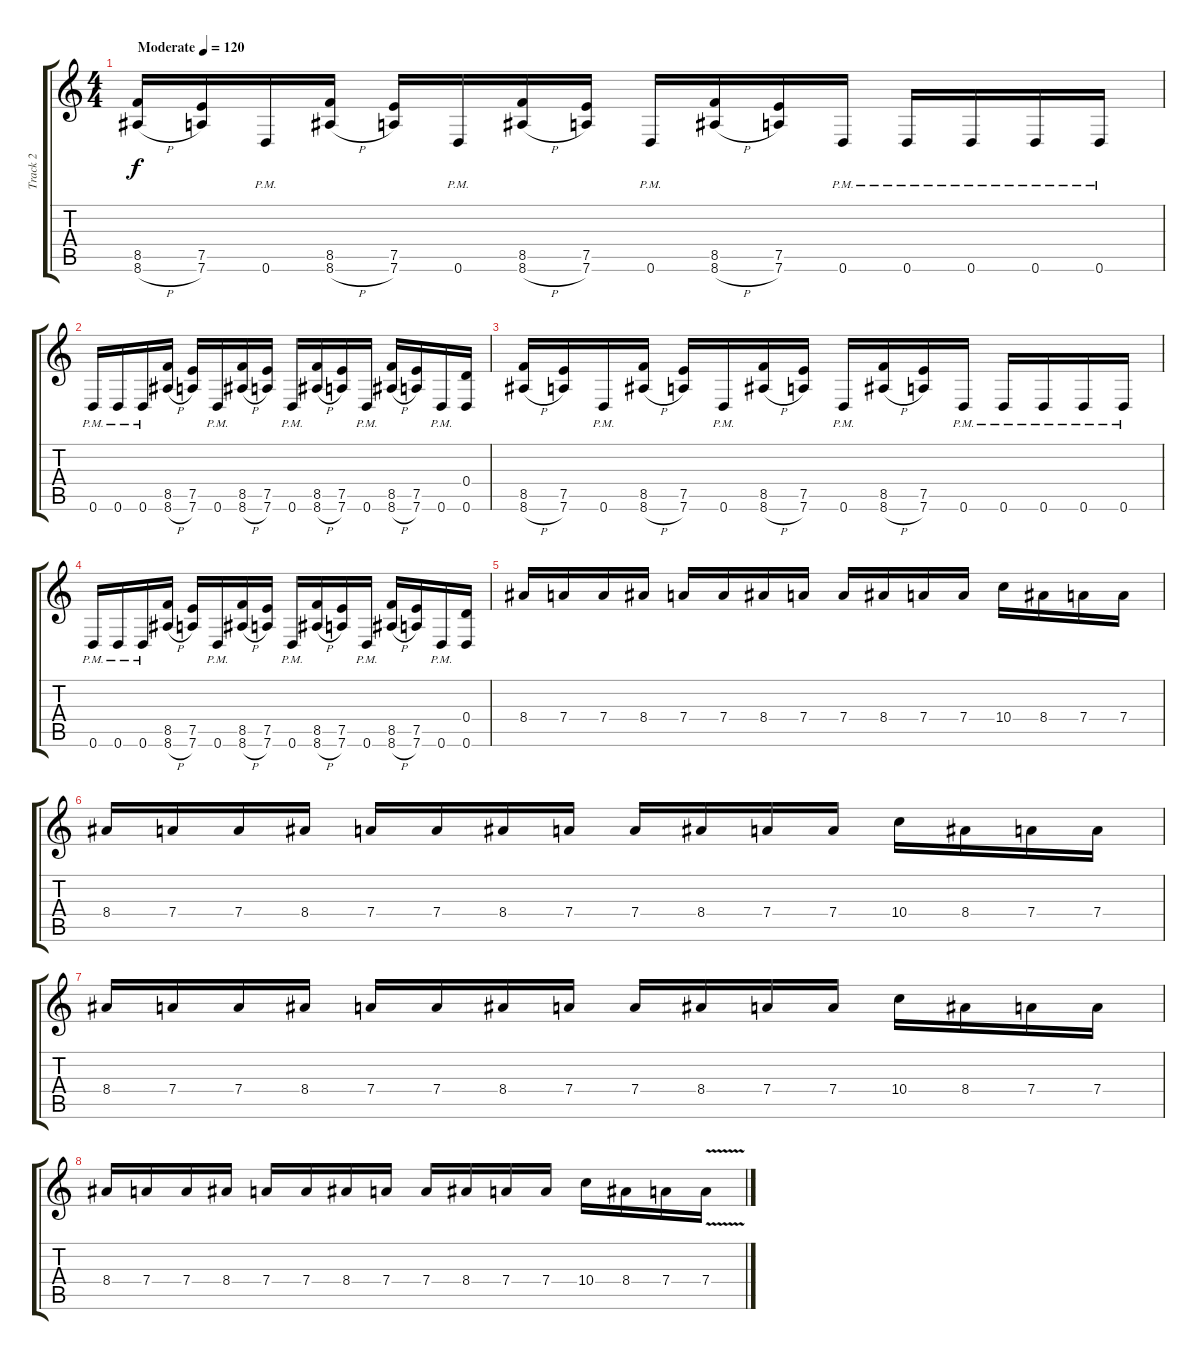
\track ("Track 2" "Track 2") {instrument overdrivenguitar}
\staff {score tabs}
\tuning (E4 B3 G3 D3 A2 D2) {hide}
\ts (4 4)
\tempo (120 "Moderate")
\clef g2
\ks c
(8.5 8.6{h}).16{dy f instrument overdrivenguitar} (7.5 7.6).16 0.6{pm}.16 (8.5 8.6{h}).16 (7.5 7.6).16 0.6{pm}.16 (8.5 8.6{h}).16 (7.5 7.6).16 0.6{pm}.16 (8.5 8.6{h}).16 (7.5 7.6).16 0.6{pm}.16 0.6{pm}.16 0.6{pm}.16 0.6{pm}.16 0.6{pm}.16 |
0.6{pm}.16 0.6{pm}.16 0.6{pm}.16 (8.5 8.6{h}).16 (7.5 7.6).16 0.6{pm}.16 (8.5 8.6{h}).16 (7.5 7.6).16 0.6{pm}.16 (8.5 8.6{h}).16 (7.5 7.6).16 0.6{pm}.16 (8.5 8.6{h}).16 (7.5 7.6).16 0.6{pm}.16 (0.4 0.6).16 |
(8.5 8.6{h}).16 (7.5 7.6).16 0.6{pm}.16 (8.5 8.6{h}).16 (7.5 7.6).16 0.6{pm}.16 (8.5 8.6{h}).16 (7.5 7.6).16 0.6{pm}.16 (8.5 8.6{h}).16 (7.5 7.6).16 0.6{pm}.16 0.6{pm}.16 0.6{pm}.16 0.6{pm}.16 0.6{pm}.16 |
0.6{pm}.16 0.6{pm}.16 0.6{pm}.16 (8.5 8.6{h}).16 (7.5 7.6).16 0.6{pm}.16 (8.5 8.6{h}).16 (7.5 7.6).16 0.6{pm}.16 (8.5 8.6{h}).16 (7.5 7.6).16 0.6{pm}.16 (8.5 8.6{h}).16 (7.5 7.6).16 0.6{pm}.16 (0.4 0.6).16 |
8.4.16 7.4.16 7.4.16 8.4.16 7.4.16 7.4.16 8.4.16 7.4.16 7.4.16 8.4.16 7.4.16 7.4.16 10.4.16 8.4.16 7.4.16 7.4.16 |
8.4.16 7.4.16 7.4.16 8.4.16 7.4.16 7.4.16 8.4.16 7.4.16 7.4.16 8.4.16 7.4.16 7.4.16 10.4.16 8.4.16 7.4.16 7.4.16 |
8.4.16 7.4.16 7.4.16 8.4.16 7.4.16 7.4.16 8.4.16 7.4.16 7.4.16 8.4.16 7.4.16 7.4.16 10.4.16 8.4.16 7.4.16 7.4.16 |
8.4.16 7.4.16 7.4.16 8.4.16 7.4.16 7.4.16 8.4.16 7.4.16 7.4.16 8.4.16 7.4.16 7.4.16 10.4.16 8.4.16 7.4.16 7.4{v}.16
